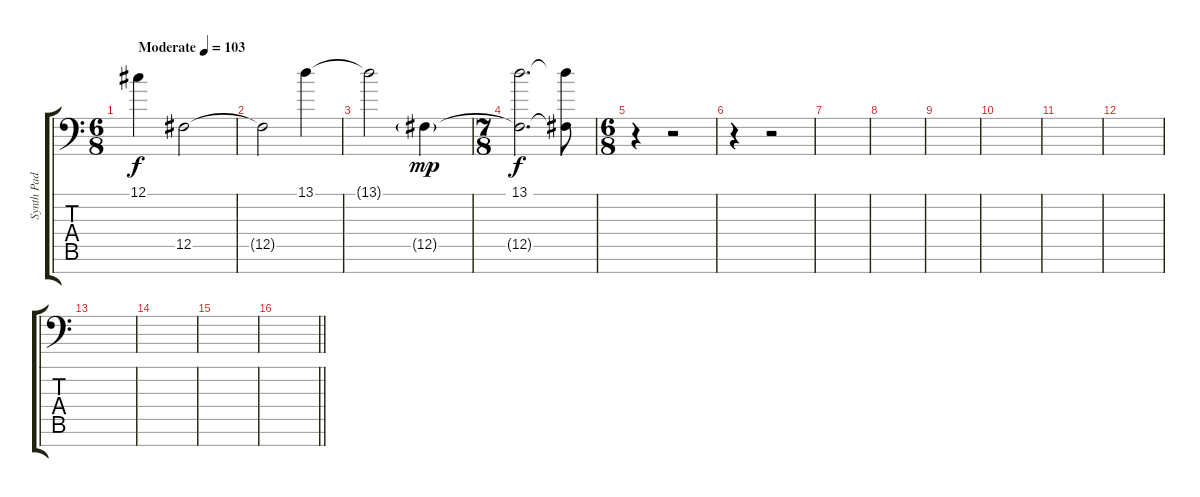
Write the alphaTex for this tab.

\track ("Synth Pad" "Synth Pad") {instrument pad2warm}
\staff {score tabs}
\tuning (Db4 Ab3 E3 B2 Gb2 Db2 Gb1) {hide}
\ts (6 8)
\tempo (103 "Moderate")
\clef f4
\ks c
12.1.4{dy f instrument pad2warm} 12.5.2 |
12.5{t}.2 13.1.4 |
13.1{t}.2 12.5{g}.4{dy mp} |
\ts (7 8)
(13.1 12.5{t}).2{d dy f} (13.1{t} 12.5{t}).8 |
\ts (6 8)
r.4 r.2 |
r.4 r.2 |
|
|
|
|
|
|
|
|
|
\barLineRight lightlight
